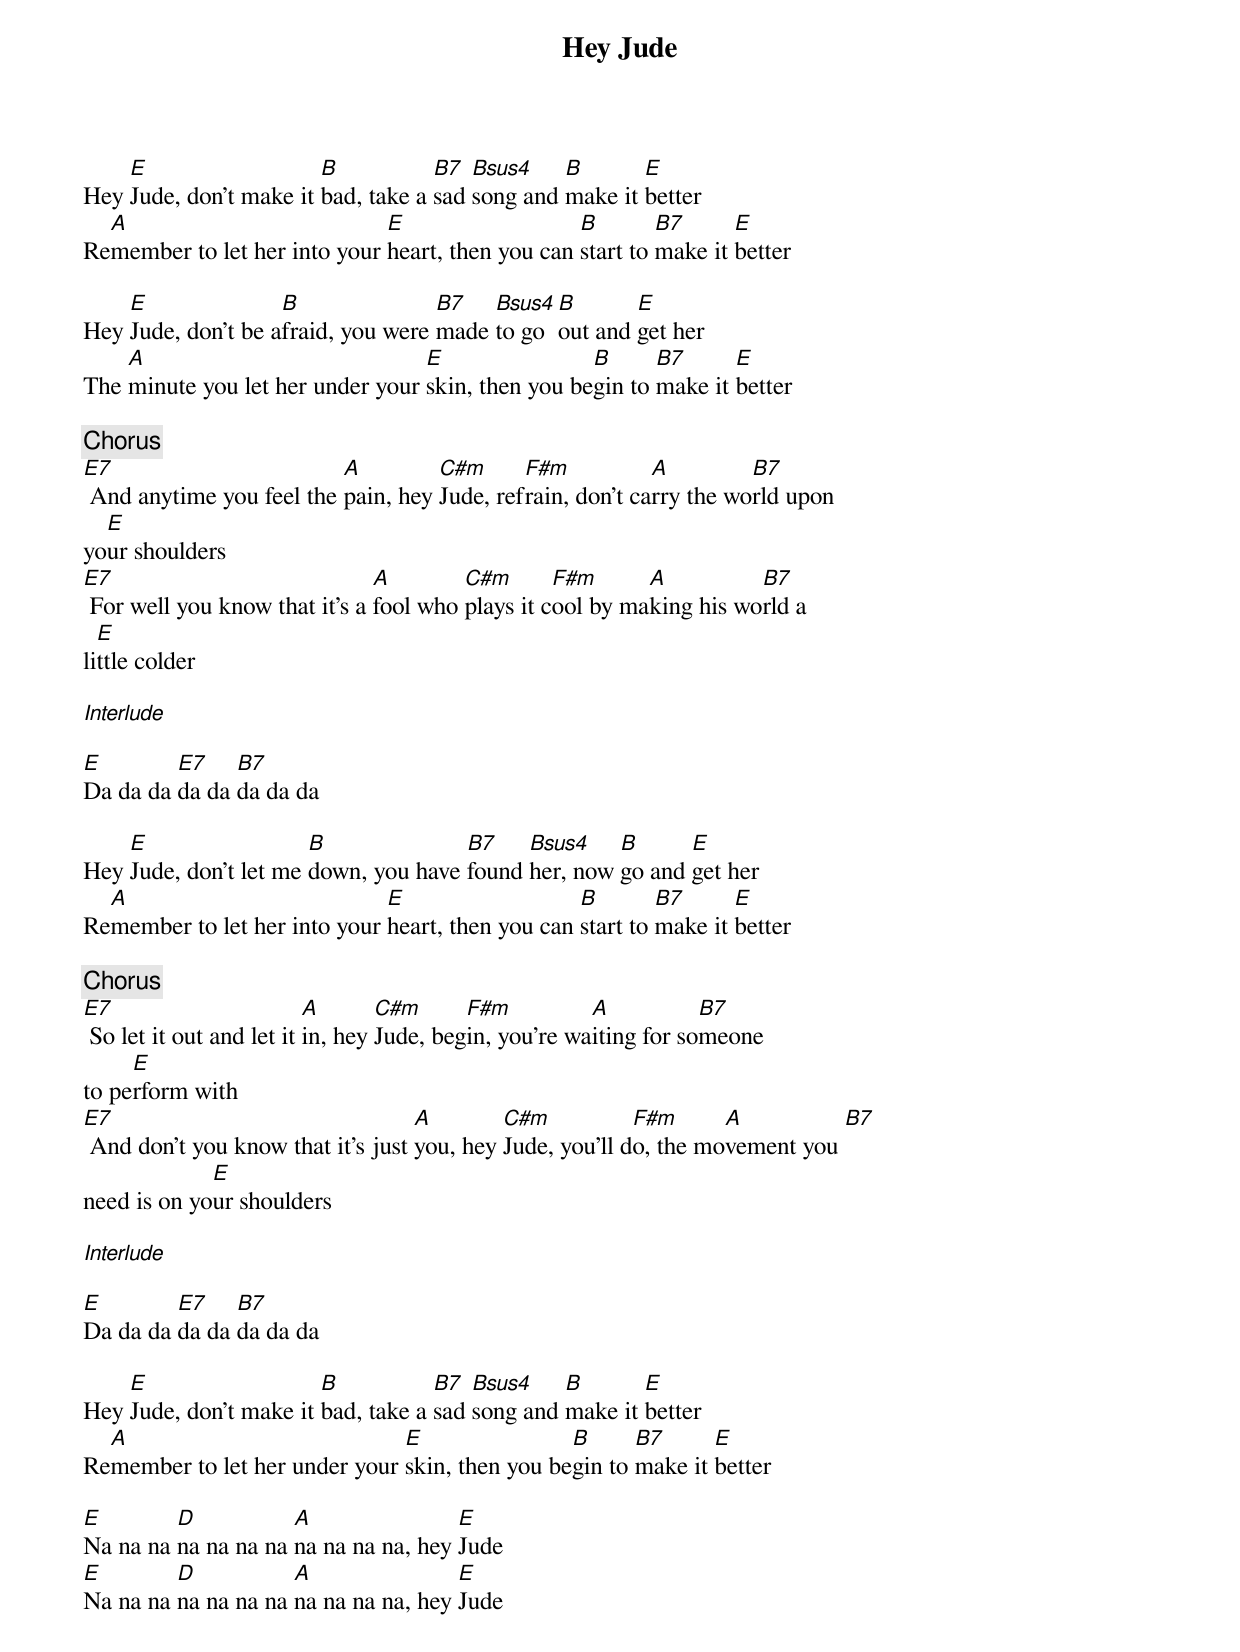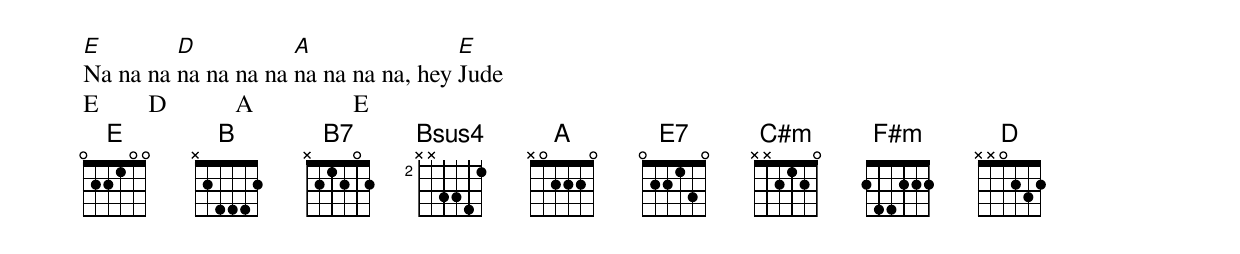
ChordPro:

{title: Hey Jude}
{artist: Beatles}
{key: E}
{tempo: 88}

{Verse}
Hey [E]Jude, don’t make it [B]bad, take a [B7]sad [Bsus4]song and [B]make it [E]better
Re[A]member to let her into your [E]heart, then you can [B]start to [B7]make it [E]better

Hey [E]Jude, don’t be a[B]fraid, you were [B7]made [Bsus4]to go [B]out and [E]get her
The [A]minute you let her under your [E]skin, then you be[B]gin to [B7]make it [E]better

{Chorus}
[E7] And anytime you feel the [A]pain, hey [C#m]Jude, ref[F#m]rain, don’t ca[A]rry the wo[B7]rld upon
yo[E]ur shoulders
[E7] For well you know that it's a [A]fool who [C#m]plays it c[F#m]ool by ma[A]king his wo[B7]rld a
li[E]ttle colder

[Interlude]

[E]Da da da [E7]da da [B7]da da da

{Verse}
Hey [E]Jude, don’t let me [B]down, you have [B7]found [Bsus4]her, now [B]go and [E]get her
Re[A]member to let her into your [E]heart, then you can [B]start to [B7]make it [E]better

{Chorus}
[E7] So let it out and let it [A]in, hey [C#m]Jude, beg[F#m]in, you're wa[A]iting for so[B7]meone
to pe[E]rform with
[E7] And don’t you know that it's just [A]you, hey [C#m]Jude, you'll d[F#m]o, the mo[A]vement you [B7]
need is on yo[E]ur shoulders

[Interlude]

[E]Da da da [E7]da da [B7]da da da

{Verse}
Hey [E]Jude, don’t make it [B]bad, take a [B7]sad [Bsus4]song and [B]make it [E]better
Re[A]member to let her under your [E]skin, then you be[B]gin to [B7]make it [E]better

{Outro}
[E]Na na na [D]na na na na [A]na na na na, hey [E]Jude
[E]Na na na [D]na na na na [A]na na na na, hey [E]Jude
[E]Na na na [D]na na na na [A]na na na na, hey [E]Jude
E        D           A                E
